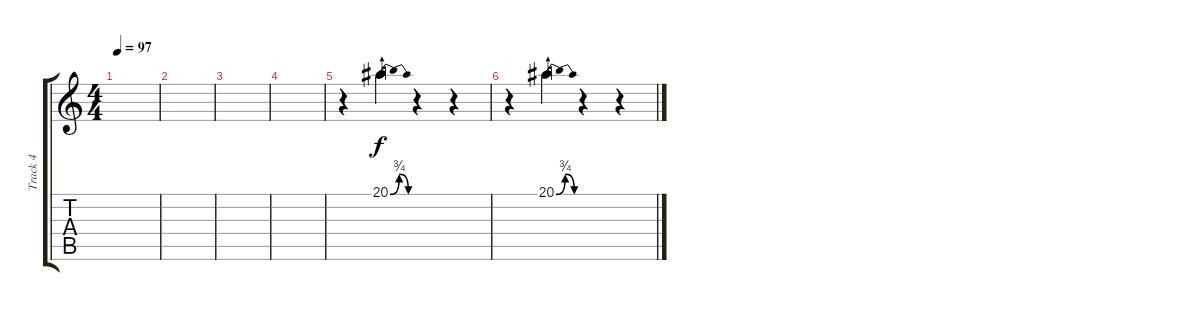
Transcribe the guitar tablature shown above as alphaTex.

\track ("Track 4" "Track 4") {instrument voiceoohs}
\staff {score tabs}
\tuning (D4 A3 F3 C3 G2 C2) {hide}
\ts (4 4)
\tempo 97
\clef g2
\ks c
|
|
|
|
r.4 20.1{be (bendrelease 0 0 15 3 15 3 60 0)}.4 r.4 r.4 |
r.4 20.1{be (bendrelease 0 0 15 3 15 3 60 0)}.4 r.4 r.4
